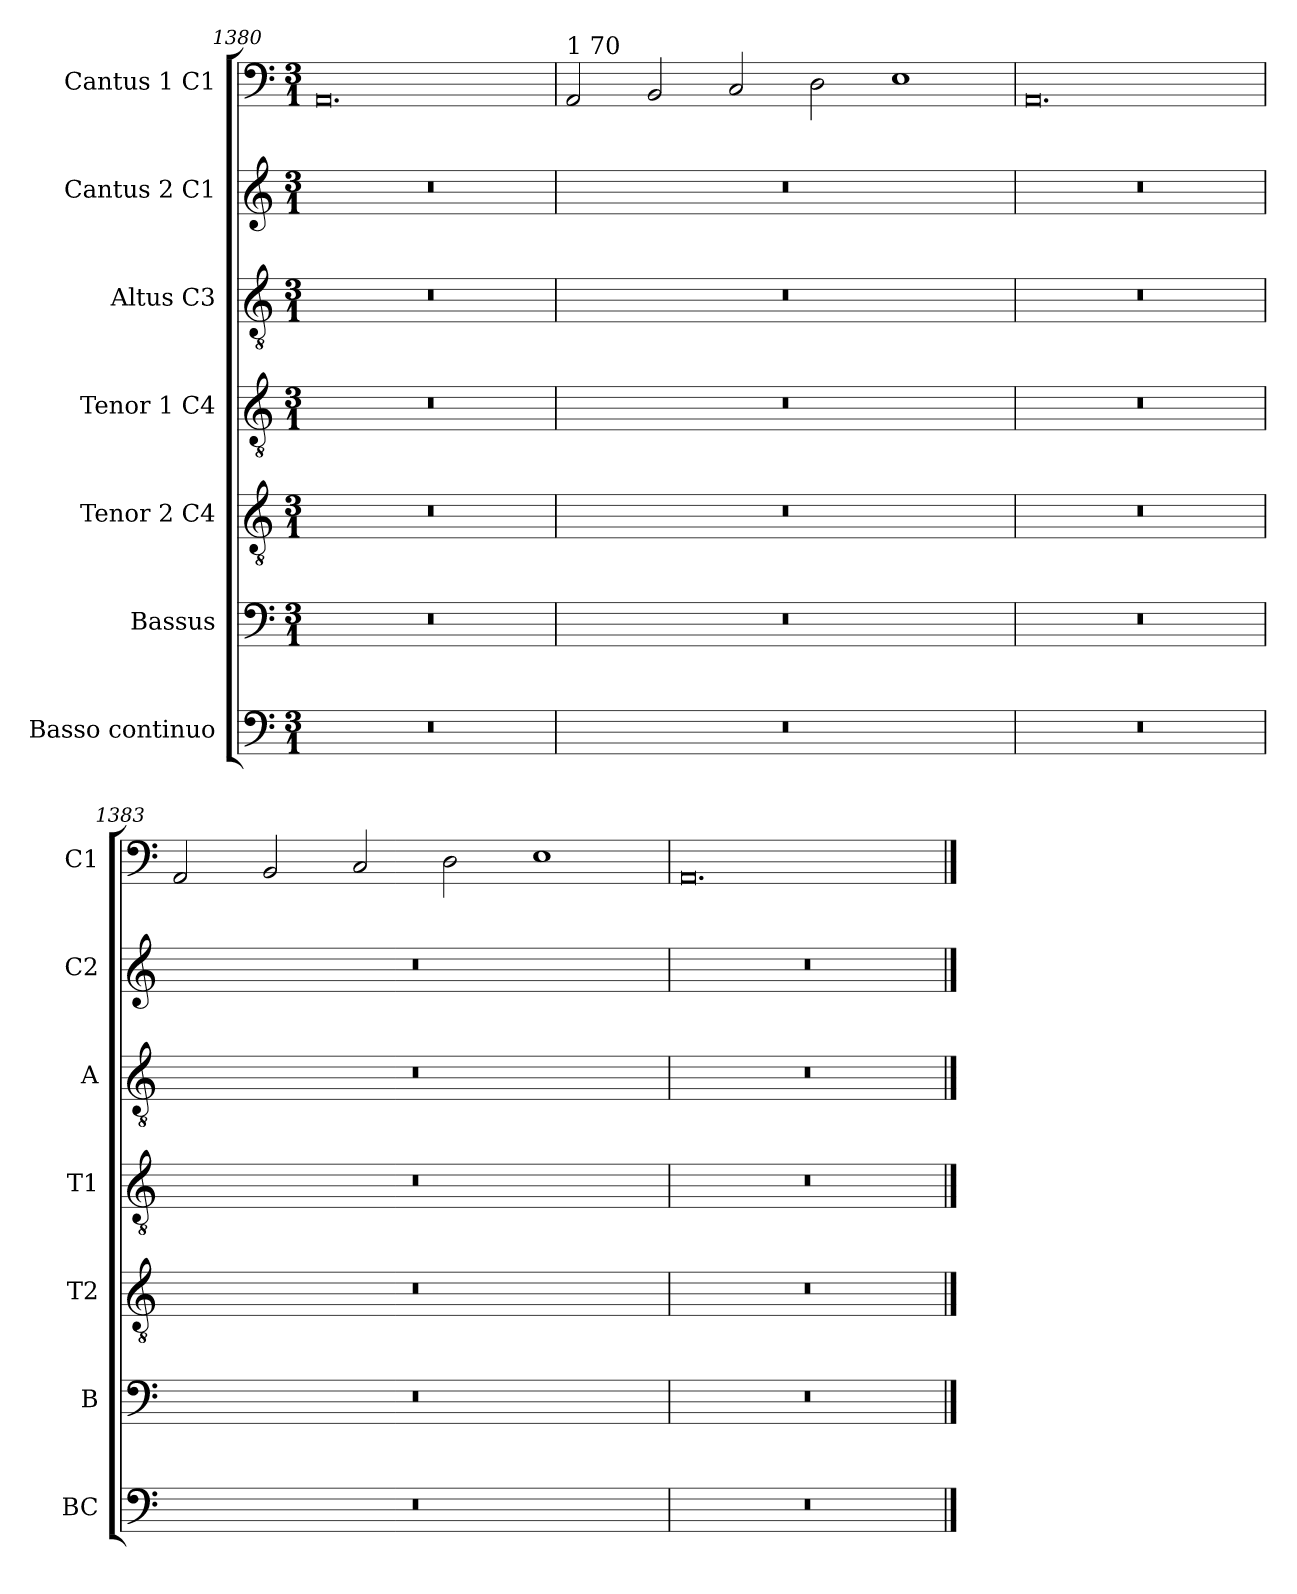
**kern	**kern	**kern	**kern	**kern	**kern	**kern
*part7	*part6	*part5	*part4	*part3	*part2	*part1
*staff7	*staff6	*staff5	*staff4	*staff3	*staff2	*staff1
*I"Basso continuo	*I"Bassus	*I"Tenor 2 C4	*I"Tenor 1 C4	*I"Altus C3	*I"Cantus 2 C1	*I"Cantus 1 C1
*I'BC	*I'B	*I'T2	*I'T1	*I'A	*I'C2	*I'C1
*clefF4	*clefF4	*clefGv2	*clefGv2	*clefGv2	*clefG2	*clefF4
*ITrd7c12	*	*	*	*	*	*
*k[]	*k[]	*k[]	*k[]	*k[]	*k[]	*k[]
*C:	*C:	*C:	*C:	*C:	*C:	*C:
*M3/1	*M3/1	*M3/1	*M3/1	*M3/1	*M3/1	*M3/1
=1380	=1380	=1380	=1380	=1380	=1380	=1380
0.r	0.r	0.r	0.r	0.r	0.r	0.AA
!!LO:LB:g=z
=1381	=1381	=1381	=1381	=1381	=1381	=1381
!	!	!	!	!	!	!LO:TX:a:t=1 70
0.r	0.r	0.r	0.r	0.r	0.r	2AA/
.	.	.	.	.	.	2BB/
.	.	.	.	.	.	2C</
.	.	.	.	.	.	2D\
.	.	.	.	.	.	1E
=1382	=1382	=1382	=1382	=1382	=1382	=1382
0.r	0.r	0.r	0.r	0.r	0.r	0.AA
=1383	=1383	=1383	=1383	=1383	=1383	=1383
0.r	0.r	0.r	0.r	0.r	0.r	2AA/
.	.	.	.	.	.	2BB/
.	.	.	.	.	.	2C</
.	.	.	.	.	.	2D\
.	.	.	.	.	.	1E
=1384	=1384	=1384	=1384	=1384	=1384	=1384
0.r	0.r	0.r	0.r	0.r	0.r	0.AA
==	==	==	==	==	==	==
*-	*-	*-	*-	*-	*-	*-
